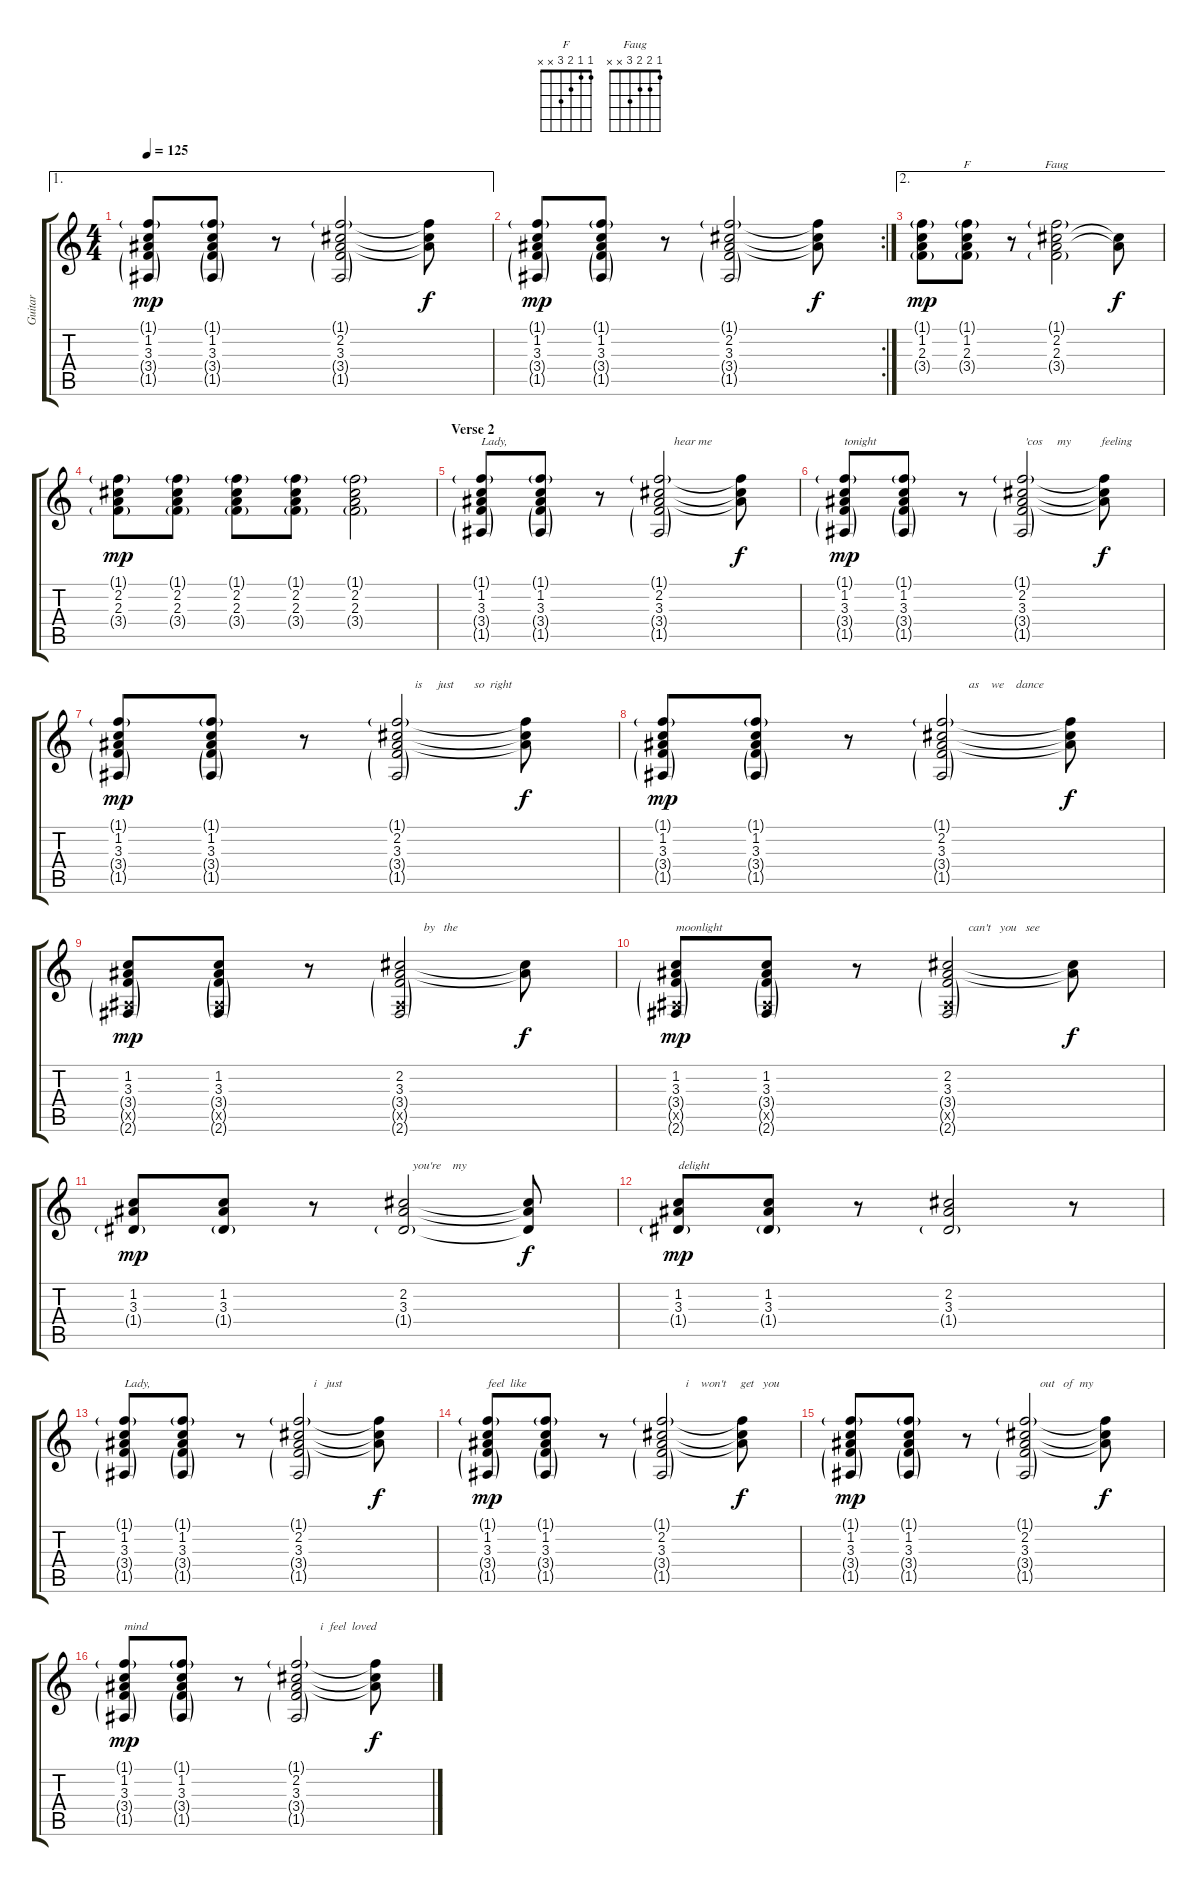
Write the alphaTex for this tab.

\track ("Guitar" "Guitar") {instrument electricguitarjazz}
\staff {score tabs}
\tuning (E4 B3 G3 D3 A2 E2) {hide}
\chord ("F" 1 1 2 3 x x)
\chord ("Faug" 1 2 2 3 x x)
\ae 1
\ts (4 4)
\tempo 125
\clef g2
\ks c
(1.1{g} 1.2 3.3 3.4{g} 1.5{g}).8{dy mp} (1.1{g} 1.2 3.3 3.4{g} 1.5{g}).8 r.8 (1.1{g} 2.2 3.3 3.4{g} 1.5{g}).2 (1.1{t} 2.2{t} 3.3{t}).8{dy f} |
\rc 2
(1.1{g} 1.2 3.3 3.4{g} 1.5{g}).8{dy mp} (1.1{g} 1.2 3.3 3.4{g} 1.5{g}).8 r.8 (1.1{g} 2.2 3.3 3.4{g} 1.5{g}).2 (1.1{t} 2.2{t} 3.3{t}).8{dy f} |
\ae 2
(1.1{g} 1.2 2.3 3.4{g}).8{dy mp} (1.1{g} 1.2 2.3 3.4{g}).8{ch "F"} r.8 (1.1{g} 2.2 2.3 3.4{g}).2{ch "Faug"} (2.2{t} 2.3{t}).8{dy f} |
(1.1{g} 2.2 2.3 3.4{g}).8{dy mp} (1.1{g} 2.2 2.3 3.4{g}).8 (1.1{g} 2.2 2.3 3.4{g}).8 (1.1{g} 2.2 2.3 3.4{g}).8 (1.1{g} 2.2 2.3 3.4{g}).2 |
\section ("" "Verse 2")
(1.1{g} 1.2 3.3 3.4{g} 1.5{g}).8{txt "Lady,"} (1.1{g} 1.2 3.3 3.4{g} 1.5{g}).8 r.8 (1.1{g} 2.2 3.3 3.4{g} 1.5{g}).2{txt "     hear me"} (1.1{t} 2.2{t} 3.3{t}).8{dy f} |
(1.1{g} 1.2 3.3 3.4{g} 1.5{g}).8{txt "tonight" dy mp} (1.1{g} 1.2 3.3 3.4{g} 1.5{g}).8 r.8 (1.1{g} 2.2 3.3 3.4{g} 1.5{g}).2{txt " 'cos     my          feeling"} (1.1{t} 2.2{t} 3.3{t}).8{dy f} |
(1.1{g} 1.2 3.3 3.4{g} 1.5{g}).8{dy mp} (1.1{g} 1.2 3.3 3.4{g} 1.5{g}).8 r.8 (1.1{g} 2.2 3.3 3.4{g} 1.5{g}).2{txt "      is     just       so  right"} (1.1{t} 2.2{t} 3.3{t}).8{dy f} |
(1.1{g} 1.2 3.3 3.4{g} 1.5{g}).8{dy mp} (1.1{g} 1.2 3.3 3.4{g} 1.5{g}).8 r.8 (1.1{g} 2.2 3.3 3.4{g} 1.5{g}).2{txt "         as    we    dance"} (1.1{t} 2.2{t} 3.3{t}).8{dy f} |
(1.2 3.3 3.4{g} 1.5{g x} 2.6{g}).8{dy mp} (1.2 3.3 3.4{g} 1.5{g x} 2.6{g}).8 r.8 (2.2 3.3 3.4{g} 1.5{g x} 2.6{g}).2{txt "        by   the   "} (2.2{t} 3.3{t}).8{dy f} |
(1.2 3.3 3.4{g} 1.5{g x} 2.6{g}).8{txt "moonlight" dy mp} (1.2 3.3 3.4{g} 1.5{g x} 2.6{g}).8 r.8 (2.2 3.3 3.4{g} 1.5{g x} 2.6{g}).2{txt "       can't   you   see"} (2.2{t} 3.3{t}).8{dy f} |
(1.2 3.3 1.4{g}).8{dy mp} (1.2 3.3 1.4{g}).8 r.8 (2.2 3.3 1.4{g}).2{txt "   you're    my"} (2.2{t} 3.3{t} 1.4{t}).8{dy f} |
(1.2 3.3 1.4{g}).8{txt "delight" dy mp} (1.2 3.3 1.4{g}).8 r.8 (2.2 3.3 1.4{g}).2 r.8 |
(1.1{g} 1.2 3.3 3.4{g} 1.5{g}).8{txt "Lady,"} (1.1{g} 1.2 3.3 3.4{g} 1.5{g}).8 r.8 (1.1{g} 2.2 3.3 3.4{g} 1.5{g}).2{txt "     i   just"} (1.1{t} 2.2{t} 3.3{t}).8{dy f} |
(1.1{g} 1.2 3.3 3.4{g} 1.5{g}).8{txt "feel  like" dy mp} (1.1{g} 1.2 3.3 3.4{g} 1.5{g}).8 r.8 (1.1{g} 2.2 3.3 3.4{g} 1.5{g}).2{txt "        i    won't     get   you"} (1.1{t} 2.2{t} 3.3{t}).8{dy f} |
(1.1{g} 1.2 3.3 3.4{g} 1.5{g}).8{dy mp} (1.1{g} 1.2 3.3 3.4{g} 1.5{g}).8 r.8 (1.1{g} 2.2 3.3 3.4{g} 1.5{g}).2{txt "     out   of  my  "} (1.1{t} 2.2{t} 3.3{t}).8{dy f} |
(1.1{g} 1.2 3.3 3.4{g} 1.5{g}).8{txt "mind" dy mp} (1.1{g} 1.2 3.3 3.4{g} 1.5{g}).8 r.8 (1.1{g} 2.2 3.3 3.4{g} 1.5{g}).2{txt "        i  feel  loved"} (1.1{t} 2.2{t} 3.3{t}).8{dy f}
